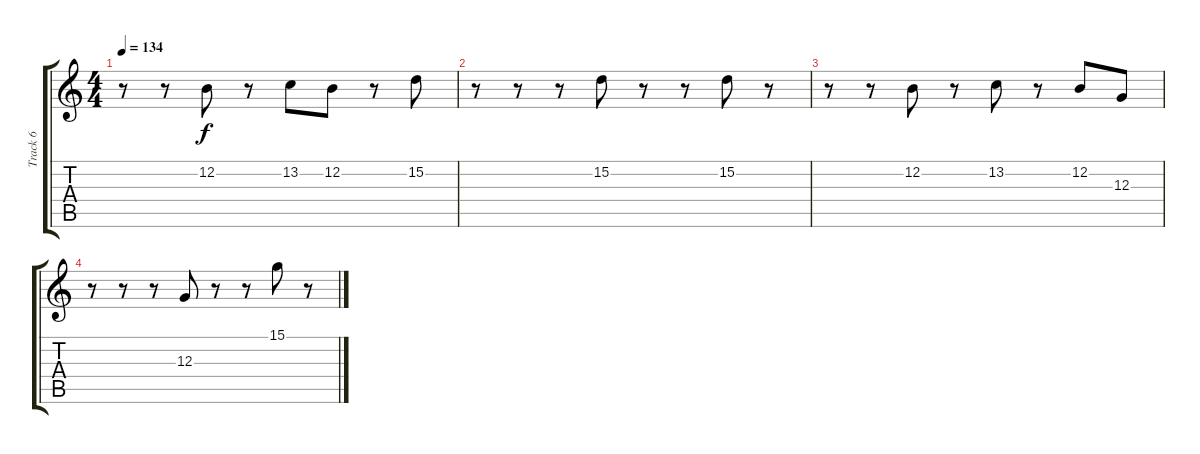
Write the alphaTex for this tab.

\track ("Track 6" "Track 6") {instrument kalimba}
\staff {score tabs}
\tuning (E4 B3 G3 D3 A2 E2) {hide}
\ts (4 4)
\tempo 134
\clef g2
\ks c
r.8{dy f} r.8 12.2.8 r.8 13.2.8 12.2.8 r.8 15.2.8 |
r.8 r.8 r.8 15.2.8 r.8 r.8 15.2.8 r.8 |
r.8 r.8 12.2.8 r.8 13.2.8 r.8 12.2.8 12.3.8 |
r.8 r.8 r.8 12.3.8 r.8 r.8 15.1.8 r.8
